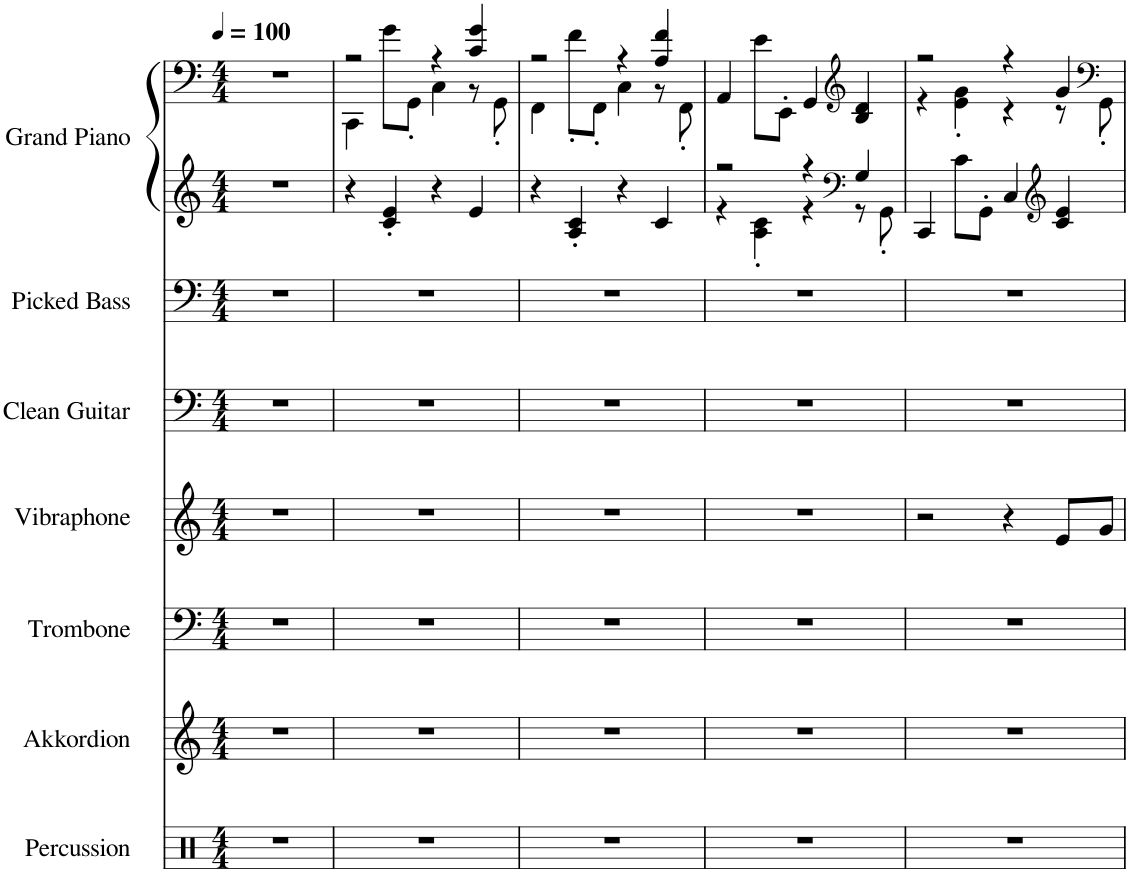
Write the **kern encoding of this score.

**kern	**kern	**kern	**kern	**kern	**kern	**kern	**kern
*part7	*part6	*part5	*part4	*part3	*part2	*part1	*part1
*staff8	*staff7	*staff6	*staff5	*staff4	*staff3	*staff2	*staff1
*I"Percussion	*I"Akkordion	*I"Trombone	*I"Vibraphone	*I"Clean Guitar	*I"Picked Bass	*I"Grand Piano	*
*	*	*I'Trb	*I'Vbp	*	*	*I'Pno	*
*clefX	*clefG2	*clefF4	*clefG2	*clefF4	*clefF4	*clefG2	*clefF4
*k[]	*k[]	*k[]	*k[]	*k[]	*k[]	*k[]	*k[]
*M4/4	*M4/4	*M4/4	*M4/4	*M4/4	*M4/4	*M4/4	*M4/4
*MM100	*MM100	*MM100	*MM100	*MM100	*MM100	*MM100	*MM100
=1	=1	=1	=1	=1	=1	=1	=1
1r	1r	1r	1r	1r	1r	1r	1r
=2	=2	=2	=2	=2	=2	=2	=2
*	*	*	*	*	*	*	*^
1r	1r	1r	1r	1r	1r	4r	2r	4CC\
.	.	.	.	.	.	4c/' 4e/'	.	8g\L
.	.	.	.	.	.	.	.	8GG'\J
.	.	.	.	.	.	4r	4r	4C\
.	.	.	.	.	.	4e/	4c/ 4g/	8r
.	.	.	.	.	.	.	.	8GG'\
=3	=3	=3	=3	=3	=3	=3	=3	=3
1r	1r	1r	1r	1r	1r	4r	2r	4FF\
.	.	.	.	.	.	4A/' 4c/'	.	8f'\L
.	.	.	.	.	.	.	.	8FF'\J
.	.	.	.	.	.	4r	4r	4C\
.	.	.	.	.	.	4c/	4A/ 4f/	8r
.	.	.	.	.	.	.	.	8FF'\
*	*	*	*	*	*	*	*v	*v
=4	=4	=4	=4	=4	=4	=4	=4
*	*	*	*	*	*	*^	*
1r	1r	1r	1r	1r	1r	2r	4r	4AA/
.	.	.	.	.	.	.	4A\' 4c\'	8e\L
.	.	.	.	.	.	.	.	8EE'\J
.	.	.	.	.	.	4r	4r	4GG/
*	*	*	*	*	*	*clefF4	*	*clefG2
.	.	.	.	.	.	4G/	8r	4B/ 4d/
.	.	.	.	.	.	.	8GG'\	.
*	*	*	*	*	*	*v	*v	*
=5	=5	=5	=5	=5	=5	=5	=5
*	*	*	*	*	*	*	*^
1r	1r	1r	2r	1r	1r	4CC/	2r	4r
.	.	.	.	.	.	8c\L	.	4e\' 4g\'
.	.	.	.	.	.	8GG'\J	.	.
.	.	.	4r	.	.	4C/	4r	4r
*	*	*	*	*	*	*clefG2	*	*
.	.	.	8e/L	.	.	4c/ 4e/	4g/	8r
*	*	*	*	*	*	*	*clefF4	*
.	.	.	8g/J	.	.	.	.	8GG'\
*	*	*	*	*	*	*	*v	*v
=	=	=	=	=	=	=	=
*-	*-	*-	*-	*-	*-	*-	*-
